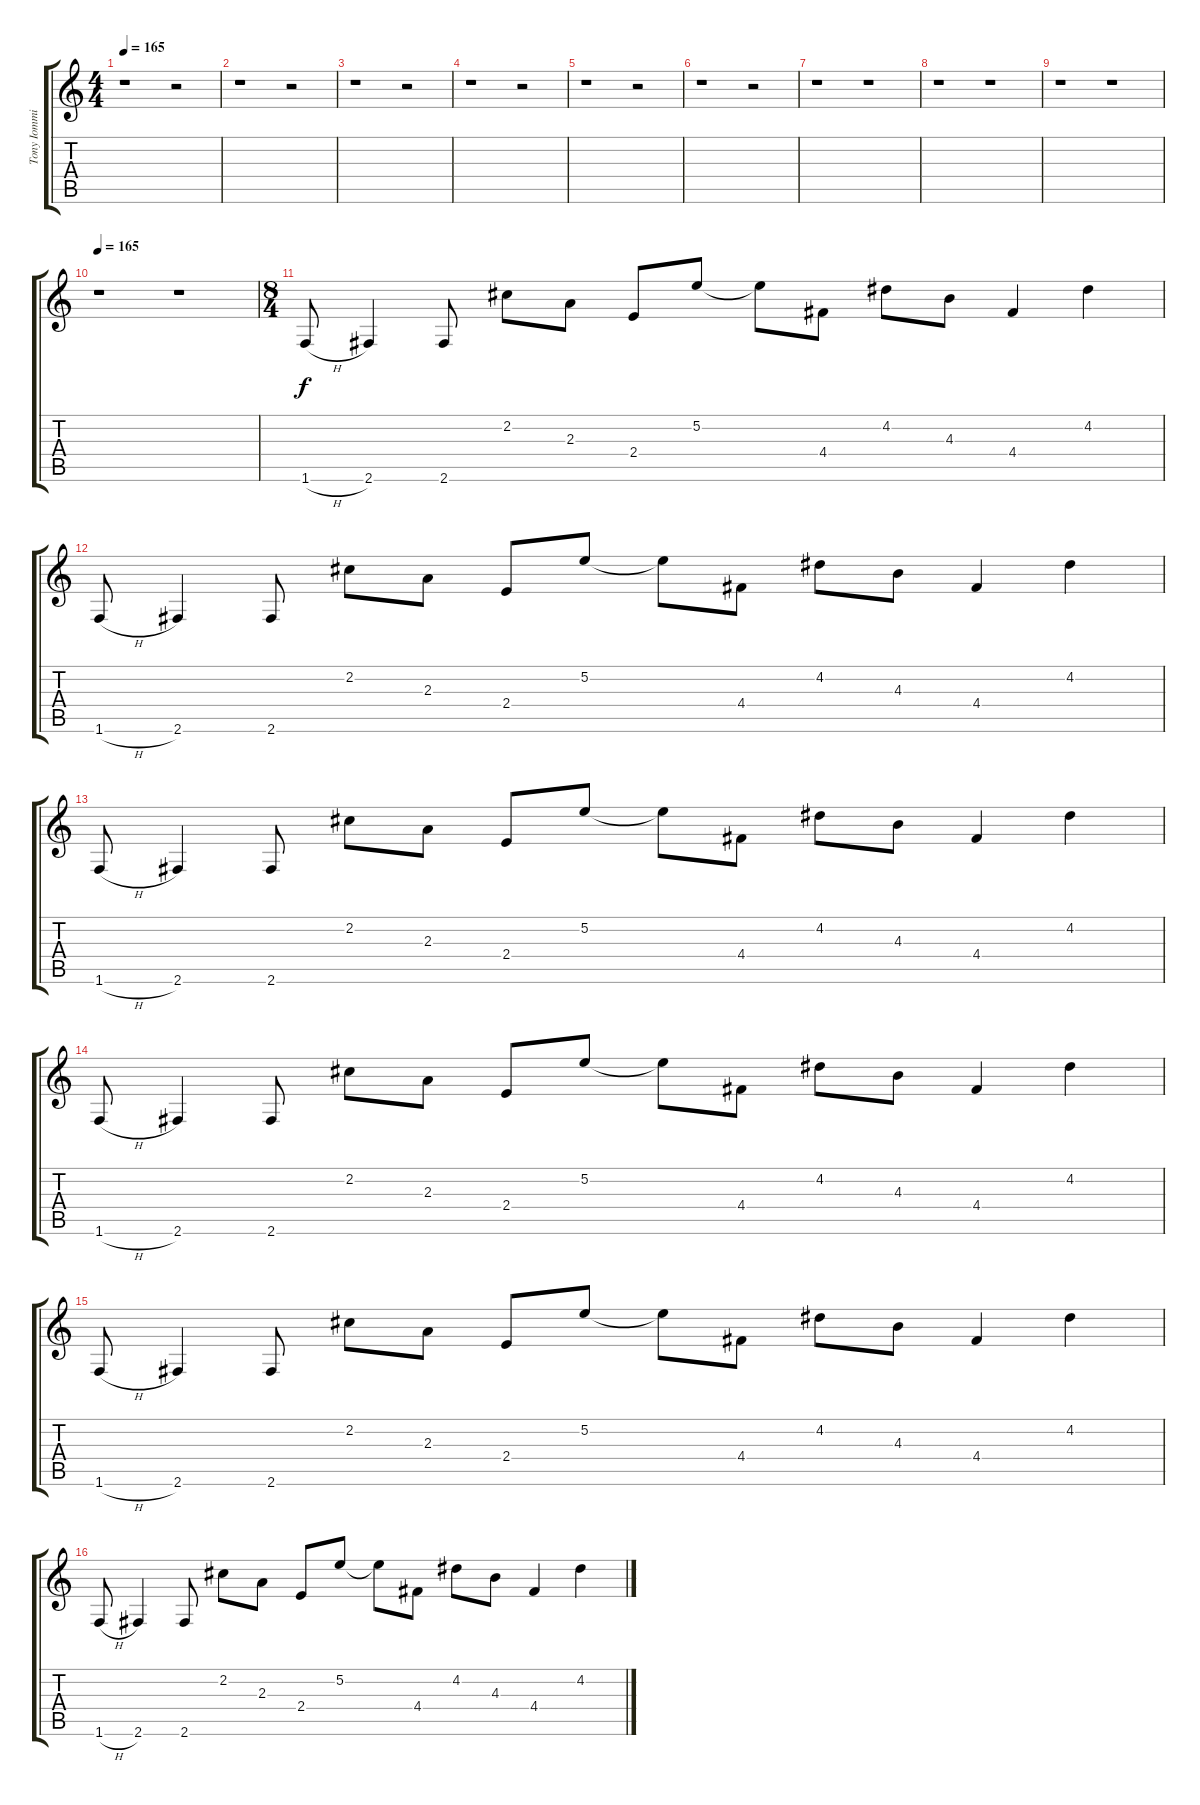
\track ("Tony Iommi" "Tony Iommi") {instrument acousticguitarnylon}
\staff {score tabs}
\tuning (E4 B3 G3 D3 A2 E2) {hide}
\ts (4 4)
\tempo 165
\clef g2
\ks c
r.1{dy f} r.2 |
r.1 r.2 |
r.1 r.2 |
r.1 r.2 |
r.1 r.2 |
r.1 r.2 |
r.1 r.1 |
r.1 r.1 |
r.1 r.1 |
\tempo 165
r.1 r.1 |
\ts (8 4)
1.6{h}.8 2.6.4 2.6.8 2.2.8 2.3.8 2.4.8 5.2.8 5.2{t}.8 4.4.8 4.2.8 4.3.8 4.4.4 4.2.4 |
1.6{h}.8 2.6.4 2.6.8 2.2.8 2.3.8 2.4.8 5.2.8 5.2{t}.8 4.4.8 4.2.8 4.3.8 4.4.4 4.2.4 |
1.6{h}.8 2.6.4 2.6.8 2.2.8 2.3.8 2.4.8 5.2.8 5.2{t}.8 4.4.8 4.2.8 4.3.8 4.4.4 4.2.4 |
1.6{h}.8 2.6.4 2.6.8 2.2.8 2.3.8 2.4.8 5.2.8 5.2{t}.8 4.4.8 4.2.8 4.3.8 4.4.4 4.2.4 |
1.6{h}.8 2.6.4 2.6.8 2.2.8 2.3.8 2.4.8 5.2.8 5.2{t}.8 4.4.8 4.2.8 4.3.8 4.4.4 4.2.4 |
1.6{h}.8 2.6.4 2.6.8 2.2.8 2.3.8 2.4.8 5.2.8 5.2{t}.8 4.4.8 4.2.8 4.3.8 4.4.4 4.2.4
